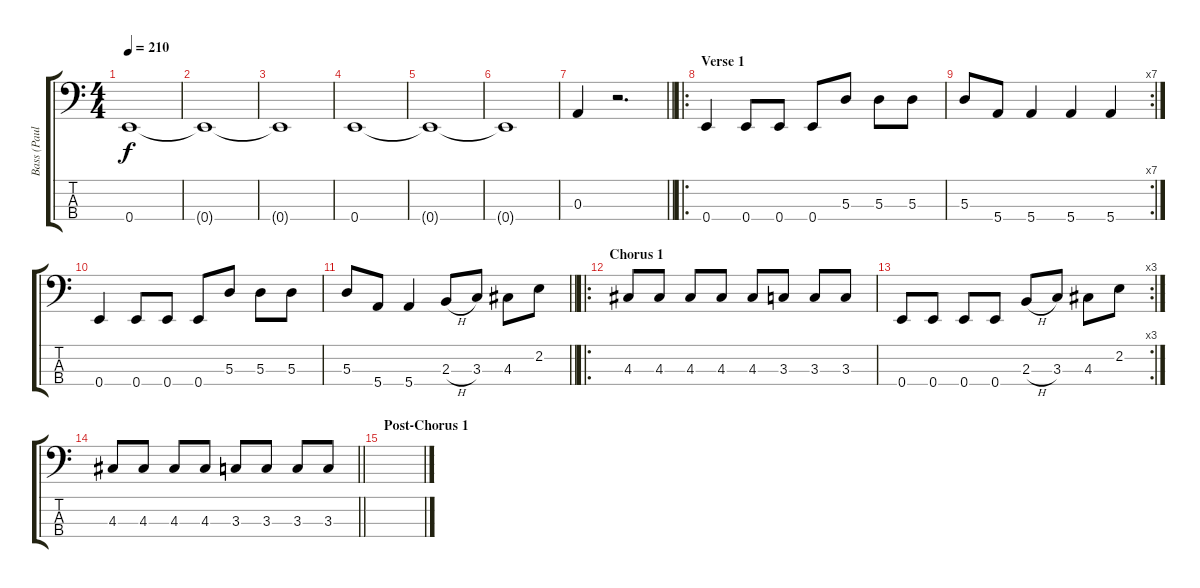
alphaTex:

\track ("Bass (Paul)" "Bass (Paul") {instrument electricbassfinger}
\staff {score tabs}
\tuning (G2 D2 A1 E1) {hide}
\ts (4 4)
\tempo 210
\clef f4
\ks c
0.4{t}.1{dy f} |
0.4{t}.1 |
0.4{t}.1 |
0.4.1 |
0.4{t}.1 |
0.4{t}.1 |
\barLineRight lightlight
0.3.4 r.2{d} |
\ro
\section ("" "Verse 1")
0.4.4 0.4.8 0.4.8 0.4.8 5.3.8 5.3.8 5.3.8 |
\rc 7
5.3.8 5.4.8 5.4.4 5.4.4 5.4.4 |
0.4.4 0.4.8 0.4.8 0.4.8 5.3.8 5.3.8 5.3.8 |
\barLineRight lightlight
5.3.8 5.4.8 5.4.4 2.3{h}.8 3.3.8 4.3.8 2.2.8 |
\ro
\section ("" "Chorus 1")
4.3.8 4.3.8 4.3.8 4.3.8 4.3.8 3.3.8 3.3.8 3.3.8 |
\rc 3
0.4.8 0.4.8 0.4.8 0.4.8 2.3{h}.8 3.3.8 4.3.8 2.2.8 |
\barLineRight lightlight
4.3.8 4.3.8 4.3.8 4.3.8 3.3.8 3.3.8 3.3.8 3.3.8 |
\section ("" "Post-Chorus 1")
